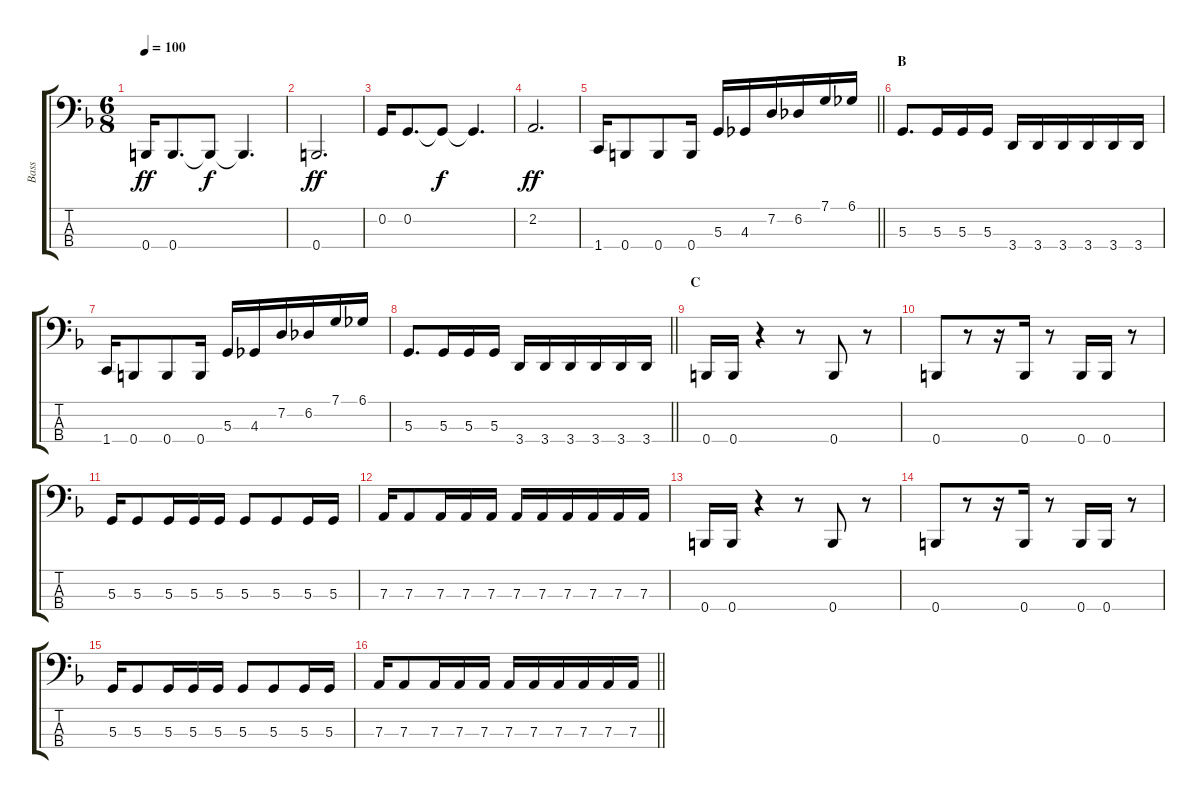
\track ("Bass" "Bass") {instrument electricbasspick}
\staff {score tabs}
\tuning (C2 G1 D1 B0) {hide}
\ts (6 8)
\tempo 100
\clef f4
\ks f
0.4.16{dy ff} 0.4.8{d} 0.4{t}.8{dy f} 0.4{t}.4{d} |
0.4.2{d dy ff} |
0.2.16 0.2.8{d} 0.2{t}.8{dy f} 0.2{t}.4{d} |
2.2.2{d dy ff} |
\barLineRight lightlight
1.4.16 0.4.8 0.4.8 0.4.16 5.3.16 4.3.16 7.2.16 6.2.16 7.1.16 6.1.16 |
\section ("" "B")
5.3.8{d} 5.3.16 5.3.16 5.3.16 3.4.16 3.4.16 3.4.16 3.4.16 3.4.16 3.4.16 |
1.4.16 0.4.8 0.4.8 0.4.16 5.3.16 4.3.16 7.2.16 6.2.16 7.1.16 6.1.16 |
\barLineRight lightlight
5.3.8{d} 5.3.16 5.3.16 5.3.16 3.4.16 3.4.16 3.4.16 3.4.16 3.4.16 3.4.16 |
\section ("" "C")
0.4.16 0.4.16 r.4 r.8 0.4.8 r.8 |
0.4.8 r.8 r.16 0.4.16 r.8 0.4.16 0.4.16 r.8 |
5.3.16 5.3.8 5.3.16 5.3.16 5.3.16 5.3.8 5.3.8 5.3.16 5.3.16 |
7.3.16 7.3.8 7.3.16 7.3.16 7.3.16 7.3.16 7.3.16 7.3.16 7.3.16 7.3.16 7.3.16 |
0.4.16 0.4.16 r.4 r.8 0.4.8 r.8 |
0.4.8 r.8 r.16 0.4.16 r.8 0.4.16 0.4.16 r.8 |
5.3.16 5.3.8 5.3.16 5.3.16 5.3.16 5.3.8 5.3.8 5.3.16 5.3.16 |
\barLineRight lightlight
7.3.16 7.3.8 7.3.16 7.3.16 7.3.16 7.3.16 7.3.16 7.3.16 7.3.16 7.3.16 7.3.16
